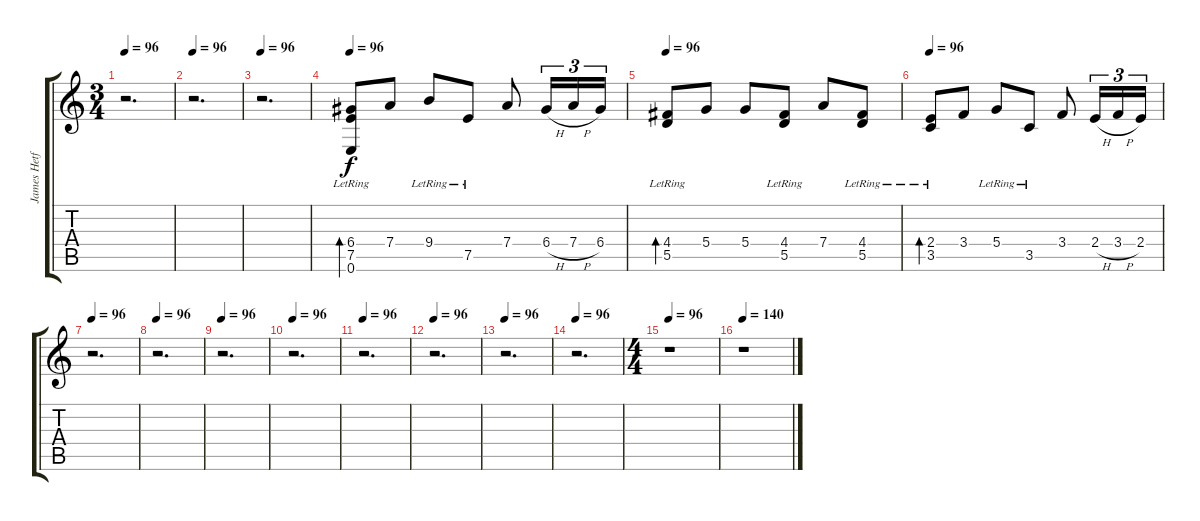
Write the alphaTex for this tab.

\track ("James Hetfield Clean" "James Hetf") {instrument acousticguitarsteel}
\staff {score tabs}
\tuning (E4 B3 G3 D3 A2 E2) {hide}
\ts (3 4)
\tempo 96
\clef g2
\ks c
r.2{d dy f} |
\tempo 96
r.2{d} |
\tempo 96
r.2{d} |
\tempo 96
(6.4 7.5{lr} 0.6{lr}).8{bd 120} 7.4.8 9.4{lr}.8 7.5{lr}.8 7.4.8 6.4{h}.16{tu (3 2)} 7.4{h}.16{tu (3 2)} 6.4.16{tu (3 2)} |
\tempo 96
(4.4 5.5{lr}).8{bd 120} 5.4.8 5.4.8 (4.4 5.5{lr}).8 7.4.8 (4.4 5.5{lr}).8 |
\tempo 96
(2.4 3.5{lr}).8{bd 120} 3.4.8 5.4{lr}.8 3.5{lr}.8 3.4.8 2.4{h}.16{tu (3 2)} 3.4{h}.16{tu (3 2)} 2.4.16{tu (3 2)} |
\tempo 96
r.2{d} |
\tempo 96
r.2{d} |
\tempo 96
r.2{d} |
\tempo 96
r.2{d} |
\tempo 96
r.2{d} |
\tempo 96
r.2{d} |
\tempo 96
r.2{d} |
\tempo 96
r.2{d} |
\ts (4 4)
\tempo 96
r.1 |
\tempo 140
r.1
